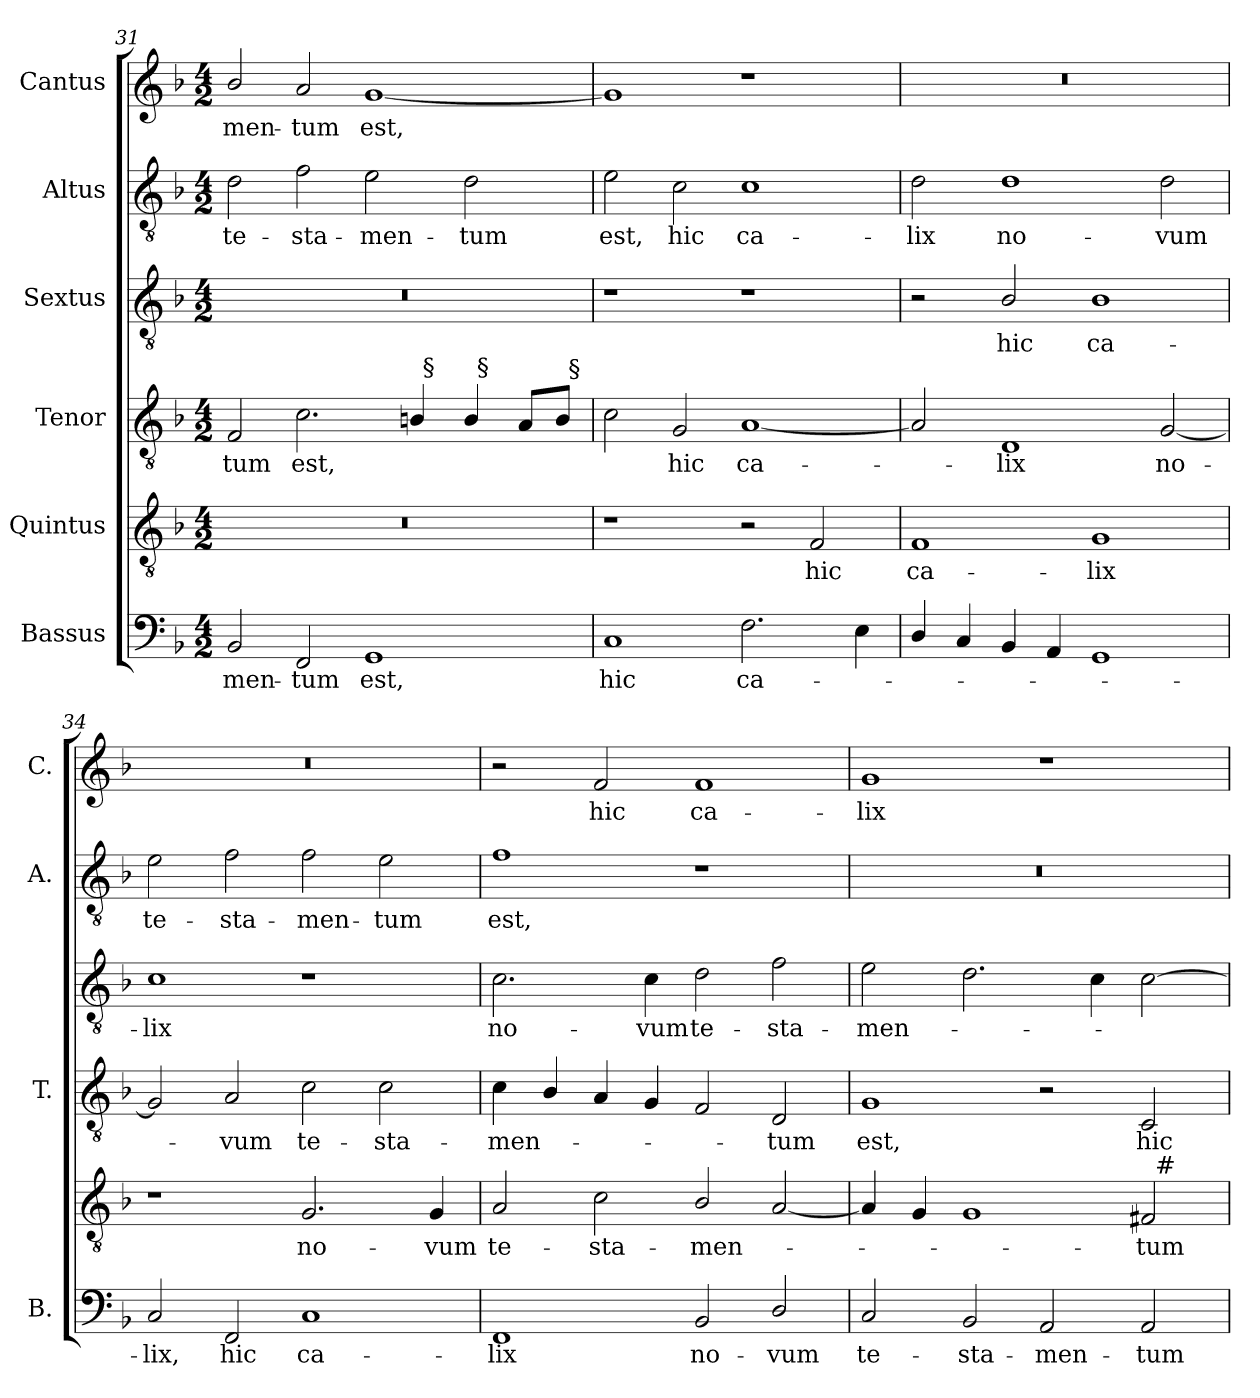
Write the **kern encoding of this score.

**kern	**text	**kern	**text	**kern	**text	**kern	**text	**kern	**text	**kern	**text
*part6	*part6	*part5	*part5	*part4	*part4	*part3	*part3	*part2	*part2	*part1	*part1
*staff6	*staff6	*staff5	*staff5	*staff4	*staff4	*staff3	*staff3	*staff2	*staff2	*staff1	*staff1
*I"Bassus	*	*I"Quintus	*	*I"Tenor	*	*I"Sextus	*	*I"Altus	*	*I"Cantus	*
*I'B.	*	*	*	*I'T.	*	*	*	*I'A.	*	*I'C.	*
*clefF4	*	*clefGv2	*	*clefGv2	*	*clefGv2	*	*clefGv2	*	*clefG2	*
*	*	*ITrd7c12	*	*ITrd7c12	*	*ITrd7c12	*	*ITrd7c12	*	*	*
*k[b-]	*	*k[b-]	*	*k[b-]	*	*k[b-]	*	*k[b-]	*	*k[b-]	*
*F:	*	*F:	*	*F:	*	*F:	*	*F:	*	*F:	*
*M4/2	*	*M4/2	*	*M4/2	*	*M4/2	*	*M4/2	*	*M4/2	*
=31	=31	=31	=31	=31	=31	=31	=31	=31	=31	=31	=31
!	!LO:LY:b	!LO:N:vis=1	!	!	!LO:LY:b	!LO:N:vis=1	!	!	!LO:LY:b	!	!LO:LY:b
*	*	*	*	*^	*	*	*	*	*	*	*
*	*	*	*	*	*^	*	*	*	*	*	*	*
*	*	*	*	*	*	*^	*	*	*	*	*	*	*
2BB-/	-men-	0r	.	2FF/	1ryy	1ryy	1ryy	-tum	0r	.	2D\	te-	2b-/	-men-
!	!LO:LY:b	!	!	!	!	!	!	!LO:LY:b	!	!	!	!LO:LY:b	!	!LO:LY:b
2FF/	-tum	.	.	2.C\	.	.	.	est,	.	.	2F\	-sta-	2a/	-tum
!	!LO:LY:b	!	!	!	!	!	!	!	!	!	!	!LO:LY:b	!	!LO:LY:b
1GG	est,	.	.	.	4ryy	2ryy	2ryy	.	.	.	2E\	-men-	[<1g	est,
.	.	.	.	4BB/	32ryy	.	.	.	.	.	.	.	.	.
!	!	!	!	!	!LO:TX:a:t=§	!	!	!	!	!	!	!	!	!
.	.	.	.	.	2ryy	.	.	.	.	.	.	.	.	.
!	!	!	!	!	!	!	!	!	!	!	!	!LO:LY:b	!	!
.	.	.	.	4BB/	.	32ryy	4ryy	.	.	.	2D\	-tum	.	.
!	!	!	!	!	!	!LO:TX:a:t=§	!	!	!	!	!	!	!	!
.	.	.	.	.	.	4...ryy	.	.	.	.	.	.	.	.
.	.	.	.	8AA/L	.	.	8ryy	.	.	.	.	.	.	.
.	.	.	.	.	8..ryy	.	.	.	.	.	.	.	.	.
.	.	.	.	8BB/J	.	.	32ryy	.	.	.	.	.	.	.
!	!	!	!	!	!	!	!LO:TX:a:t=§	!	!	!	!	!	!	!
.	.	.	.	.	.	.	16.ryy	.	.	.	.	.	.	.
!!LO:PB:g=z
=32	=32	=32	=32	=32	=32	=32	=32	=32	=32	=32	=32	=32	=32	=32
!	!LO:LY:b	!	!	!	!	!	!	!	!	!	!	!LO:LY:b	!	!
*	*	*	*	*v	*v	*v	*v	*	*	*	*	*	*	*
1C	hic	1r	.	2C\	.	1r	.	2E\	est,	1g]	.
!	!	!	!	!	!LO:LY:b	!	!	!	!LO:LY:b	!	!
.	.	.	.	2GG/	hic	.	.	2C\	hic	.	.
!	!LO:LY:b	!	!	!	!LO:LY:b	!	!	!	!LO:LY:b	!	!
2.F\	ca-	2r	.	[<1AA	ca-	1r	.	1C	ca-	1r	.
!	!	!	!LO:LY:b	!	!	!	!	!	!	!	!
.	.	2FF/	hic	.	.	.	.	.	.	.	.
4E\	.	.	.	.	.	.	.	.	.	.	.
=33	=33	=33	=33	=33	=33	=33	=33	=33	=33	=33	=33
!	!	!	!LO:LY:b	!	!	!	!	!	!LO:LY:b	!LO:N:vis=1	!
4D/	.	1FF	ca-	2AA/]	.	2r	.	2D\	-lix	0r	.
4C/	.	.	.	.	.	.	.	.	.	.	.
!	!	!	!	!	!LO:LY:b	!	!LO:LY:b	!	!LO:LY:b	!	!
4BB-/	.	.	.	1DD	-lix	2BB-/	hic	1D	no-	.	.
4AA/	.	.	.	.	.	.	.	.	.	.	.
!	!	!	!LO:LY:b	!	!	!	!LO:LY:b	!	!	!	!
1GG	.	1GG	-lix	.	.	1BB-	ca-	.	.	.	.
!	!	!	!	!	!LO:LY:b	!	!	!	!LO:LY:b	!	!
.	.	.	.	[<2GG/	no-	.	.	2D\	-vum	.	.
=34	=34	=34	=34	=34	=34	=34	=34	=34	=34	=34	=34
!	!LO:LY:b	!	!	!	!	!	!LO:LY:b	!	!LO:LY:b	!LO:N:vis=1	!
2C/	-lix,	1r	.	2GG/]	.	1C	-lix	2E\	te-	0r	.
!	!LO:LY:b	!	!	!	!LO:LY:b	!	!	!	!LO:LY:b	!	!
2FF/	hic	.	.	2AA/	-vum	.	.	2F\	-sta-	.	.
!	!LO:LY:b	!	!LO:LY:b	!	!LO:LY:b	!	!	!	!LO:LY:b	!	!
1C	ca-	2.GG/	no-	2C\	te-	1r	.	2F\	-men-	.	.
!	!	!	!	!	!LO:LY:b	!	!	!	!LO:LY:b	!	!
.	.	.	.	2C\	-sta-	.	.	2E\	-tum	.	.
!	!	!	!LO:LY:b	!	!	!	!	!	!	!	!
.	.	4GG/	-vum	.	.	.	.	.	.	.	.
=35	=35	=35	=35	=35	=35	=35	=35	=35	=35	=35	=35
!	!LO:LY:b	!	!LO:LY:b	!	!LO:LY:b	!	!LO:LY:b	!	!LO:LY:b	!	!
1FF	-lix	2AA/	te-	4C\	-men-	2.C\	no-	1F	est,	2r	.
.	.	.	.	4BB-/	.	.	.	.	.	.	.
!	!	!	!LO:LY:b	!	!	!	!	!	!	!	!LO:LY:b
.	.	2C\	-sta-	4AA/	.	.	.	.	.	2f/	hic
!	!	!	!	!	!	!	!LO:LY:b	!	!	!	!
.	.	.	.	4GG/	.	4C\	-vum	.	.	.	.
!	!LO:LY:b	!	!LO:LY:b	!	!	!	!LO:LY:b	!	!	!	!LO:LY:b
2BB-/	no-	2BB-/	-men-	2FF/	.	2D\	te-	1r	.	1f	ca-
!	!LO:LY:b	!	!	!	!LO:LY:b	!	!LO:LY:b	!	!	!	!
2D/	-vum	[<2AA/	.	2DD/	-tum	2F\	-sta-	.	.	.	.
=36	=36	=36	=36	=36	=36	=36	=36	=36	=36	=36	=36
!	!LO:LY:b	!	!	!	!LO:LY:b	!	!LO:LY:b	!LO:N:vis=1	!	!	!LO:LY:b
*	*	*^	*	*	*	*	*	*	*	*	*
2C/	te-	4AA/]	1ryy	.	1GG	est,	2E\	-men-	0r	.	1g	-lix
.	.	4GG/	.	.	.	.	.	.	.	.	.	.
!	!LO:LY:b	!	!	!	!	!	!	!	!	!	!	!
2BB-/	-sta-	1GG	.	.	.	.	2.D\	.	.	.	.	.
!	!LO:LY:b	!	!	!	!	!	!	!	!	!	!	!
2AA/	-men-	.	2ryy	.	2r	.	.	.	.	.	1r	.
.	.	.	.	.	.	.	4C\	.	.	.	.	.
!	!LO:LY:b	!	!	!LO:LY:b	!	!LO:LY:b	!	!	!	!	!	!
2AA/	-tum	2FF#/	32ryy	-tum	2CC/	hic	[>2C\	.	.	.	.	.
!	!	!	!LO:TX:a:t=#	!	!	!	!	!	!	!	!	!
.	.	.	4...ryy	.	.	.	.	.	.	.	.	.
*	*	*v	*v	*	*	*	*	*	*	*	*	*
=	=	=	=	=	=	=	=	=	=	=	=
*-	*-	*-	*-	*-	*-	*-	*-	*-	*-	*-	*-
